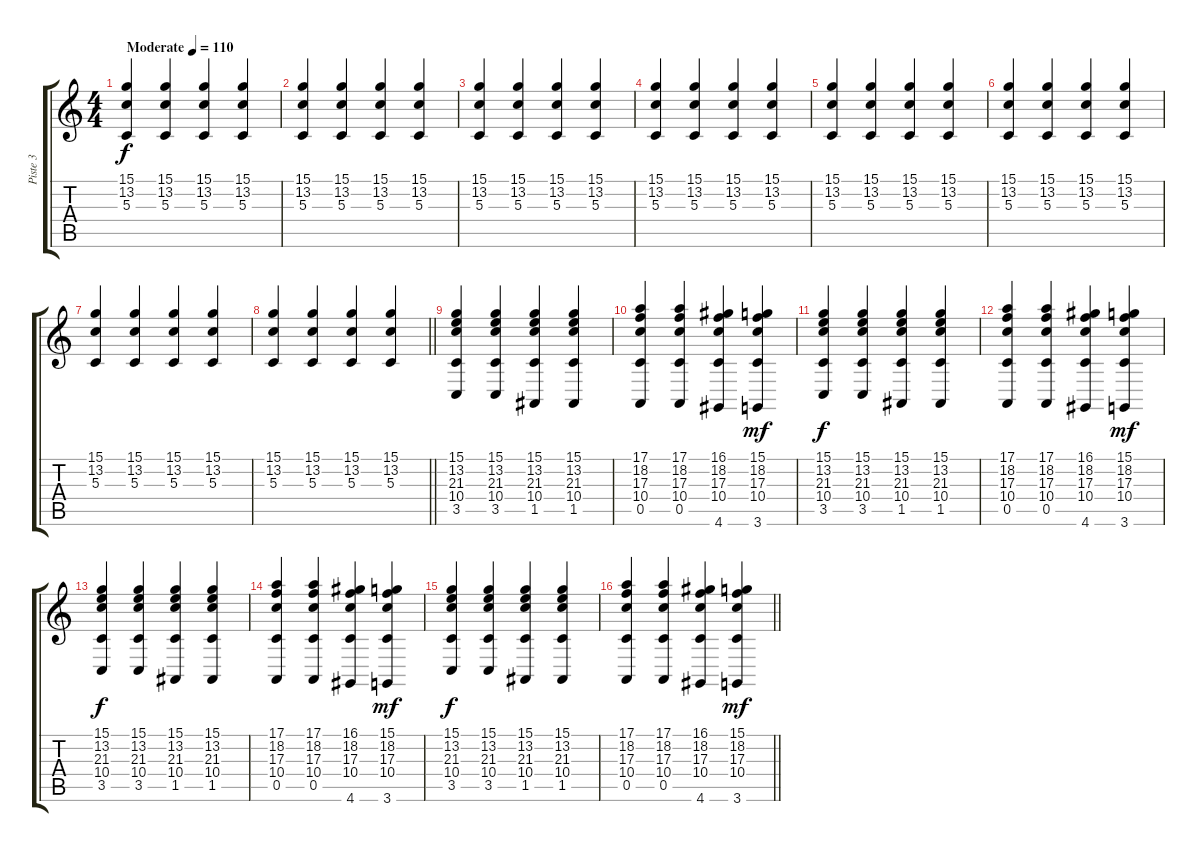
\track ("Piste 3" "Piste 3") {instrument acousticgrandpiano}
\staff {score tabs}
\tuning (E4 B3 G3 D3 A2 E2) {hide}
\ts (4 4)
\tempo (110 "Moderate")
\clef g2
\ks c
(15.1 13.2 5.3).4{dy f instrument acousticgrandpiano} (15.1 13.2 5.3).4 (15.1 13.2 5.3).4 (15.1 13.2 5.3).4 |
(15.1 13.2 5.3).4 (15.1 13.2 5.3).4 (15.1 13.2 5.3).4 (15.1 13.2 5.3).4 |
(15.1 13.2 5.3).4 (15.1 13.2 5.3).4 (15.1 13.2 5.3).4 (15.1 13.2 5.3).4 |
(15.1 13.2 5.3).4 (15.1 13.2 5.3).4 (15.1 13.2 5.3).4 (15.1 13.2 5.3).4 |
(15.1 13.2 5.3).4 (15.1 13.2 5.3).4 (15.1 13.2 5.3).4 (15.1 13.2 5.3).4 |
(15.1 13.2 5.3).4 (15.1 13.2 5.3).4 (15.1 13.2 5.3).4 (15.1 13.2 5.3).4 |
(15.1 13.2 5.3).4 (15.1 13.2 5.3).4 (15.1 13.2 5.3).4 (15.1 13.2 5.3).4 |
\barLineRight lightlight
(15.1 13.2 5.3).4 (15.1 13.2 5.3).4 (15.1 13.2 5.3).4 (15.1 13.2 5.3).4 |
\section ("" "")
(15.1 13.2 21.3 10.4 3.5).4 (15.1 13.2 21.3 10.4 3.5).4 (15.1 13.2 21.3 10.4 1.5).4 (15.1 13.2 21.3 10.4 1.5).4 |
(17.1 18.2 17.3 10.4 0.5).4 (17.1 18.2 17.3 10.4 0.5).4 (16.1 18.2 17.3 10.4 4.6).4 (15.1 18.2 17.3 10.4 3.6).4{dy mf} |
(15.1 13.2 21.3 10.4 3.5).4{dy f} (15.1 13.2 21.3 10.4 3.5).4 (15.1 13.2 21.3 10.4 1.5).4 (15.1 13.2 21.3 10.4 1.5).4 |
(17.1 18.2 17.3 10.4 0.5).4 (17.1 18.2 17.3 10.4 0.5).4 (16.1 18.2 17.3 10.4 4.6).4 (15.1 18.2 17.3 10.4 3.6).4{dy mf} |
(15.1 13.2 21.3 10.4 3.5).4{dy f} (15.1 13.2 21.3 10.4 3.5).4 (15.1 13.2 21.3 10.4 1.5).4 (15.1 13.2 21.3 10.4 1.5).4 |
(17.1 18.2 17.3 10.4 0.5).4 (17.1 18.2 17.3 10.4 0.5).4 (16.1 18.2 17.3 10.4 4.6).4 (15.1 18.2 17.3 10.4 3.6).4{dy mf} |
(15.1 13.2 21.3 10.4 3.5).4{dy f} (15.1 13.2 21.3 10.4 3.5).4 (15.1 13.2 21.3 10.4 1.5).4 (15.1 13.2 21.3 10.4 1.5).4 |
\barLineRight lightlight
(17.1 18.2 17.3 10.4 0.5).4 (17.1 18.2 17.3 10.4 0.5).4 (16.1 18.2 17.3 10.4 4.6).4 (15.1 18.2 17.3 10.4 3.6).4{dy mf}
